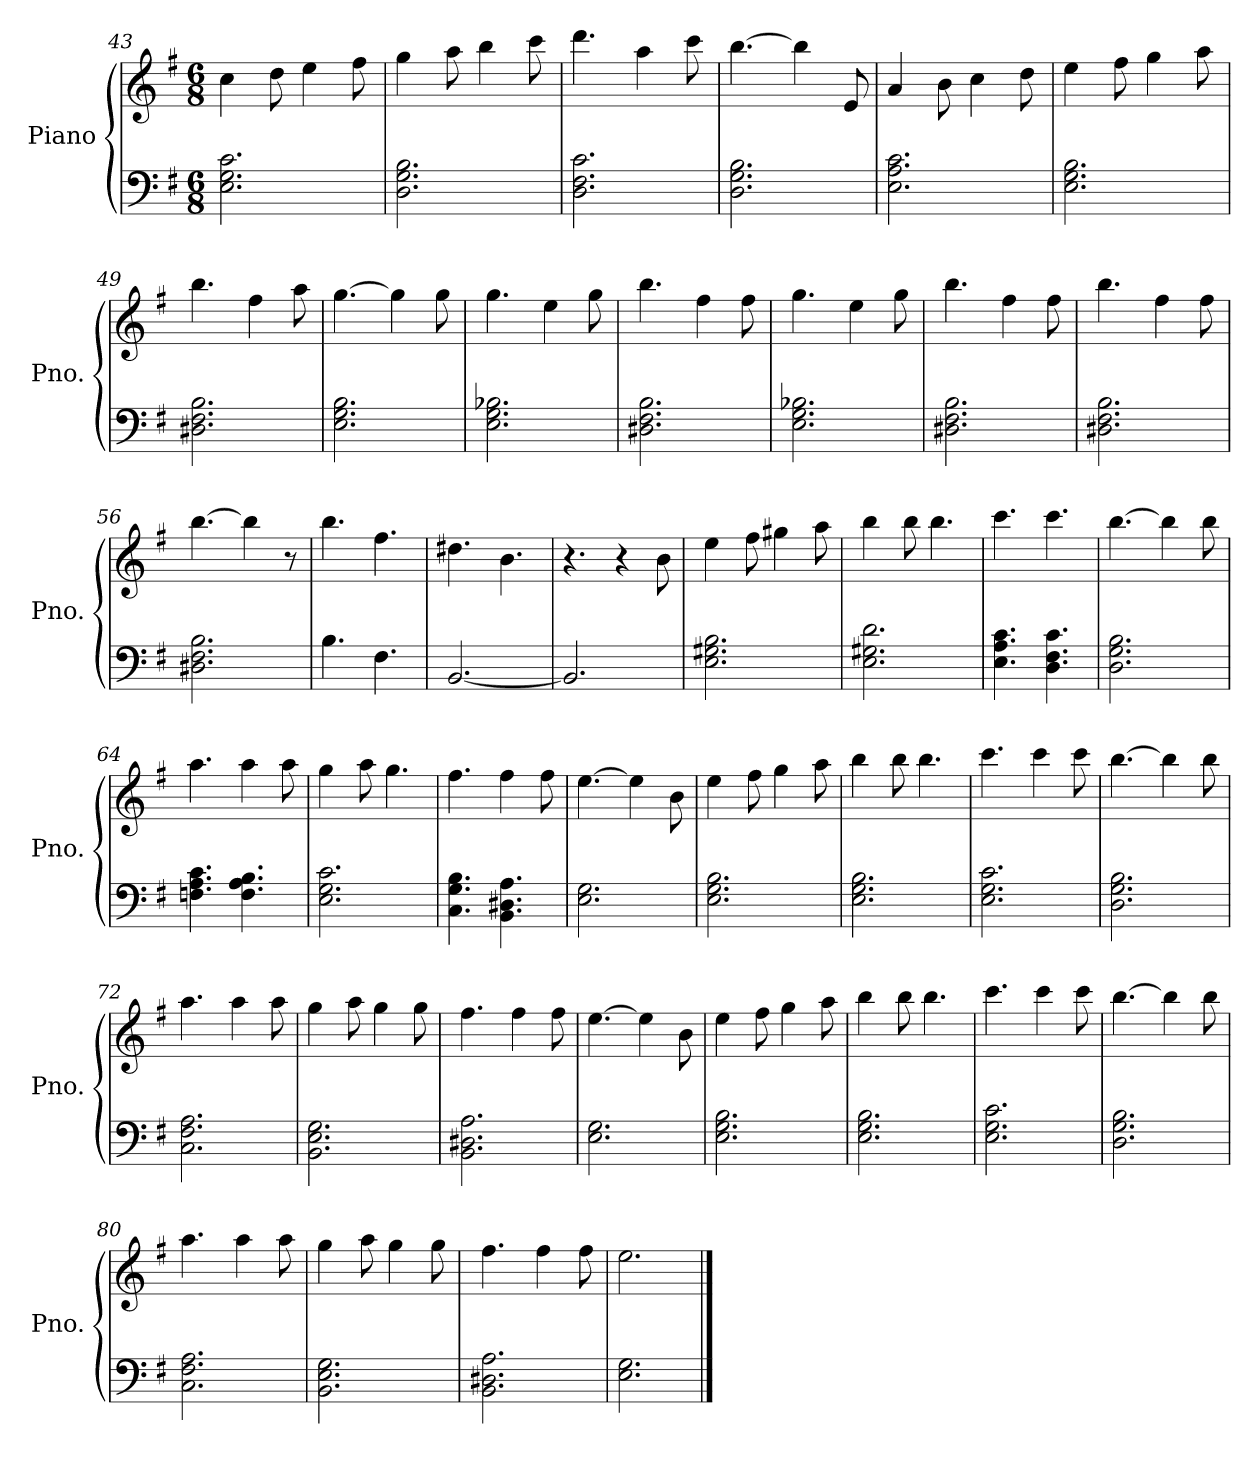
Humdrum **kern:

**kern	**kern
*part1	*part1
*staff2	*staff1
*I"Piano	*
*I'Pno.	*
*clefF4	*clefG2
*k[f#]	*k[f#]
*M6/8	*M6/8
=43	=43
2.E\ 2.G\ 2.c\	4cc\
.	8dd\
.	4ee\
.	8ff#\
=44	=44
2.D\ 2.G\ 2.B\	4gg\
.	8aa\
.	4bb\
.	8ccc\
=45	=45
2.D\ 2.F#\ 2.c\	4.ddd\
.	4aa\
.	8ccc\
=46	=46
2.D\ 2.G\ 2.B\	[4.bb\
.	4bb\]
.	8e/
=47	=47
2.E\ 2.A\ 2.c\	4a/
.	8b\
.	4cc\
.	8dd\
=48	=48
2.E\ 2.G\ 2.B\	4ee\
.	8ff#\
.	4gg\
.	8aa\
=49	=49
2.D#X\ 2.F#\ 2.B\	4.bb\
.	4ff#\
.	8aa\
=50	=50
2.E\ 2.G\ 2.B\	[4.gg\
.	4gg\]
.	8gg\
=51	=51
2.E\ 2.G\ 2.B-X\	4.gg\
.	4ee\
.	8gg\
=52	=52
2.D#X\ 2.F#\ 2.B\	4.bb\
.	4ff#\
.	8ff#\
=53	=53
2.E\ 2.G\ 2.B-X\	4.gg\
.	4ee\
.	8gg\
=54	=54
2.D#X\ 2.F#\ 2.B\	4.bb\
.	4ff#\
.	8ff#\
=55	=55
2.D#X\ 2.F#\ 2.B\	4.bb\
.	4ff#\
.	8ff#\
=56	=56
2.D#X\ 2.F#\ 2.B\	[4.bb\
.	4bb\]
.	8r
=57	=57
4.B\	4.bb\
4.F#\	4.ff#\
=58	=58
[2.BB/	4.dd#X\
.	4.b\
=59	=59
2.BB/]	4.r
.	4r
.	8b\
=60	=60
2.E\ 2.G#X\ 2.B\	4ee\
.	8ff#\
.	4gg#X\
.	8aa\
=61	=61
2.E\ 2.G#X\ 2.d\	4bb\
.	8bb\
.	4.bb\
=62	=62
4.E\ 4.A\ 4.c\	4.ccc\
4.D\ 4.F#\ 4.c\	4.ccc\
=63	=63
2.D\ 2.G\ 2.B\	[4.bb\
.	4bb\]
.	8bb\
=64	=64
4.Fn\ 4.A\ 4.c\	4.aa\
4.F\ 4.A\ 4.B\	4aa\
.	8aa\
=65	=65
2.E\ 2.G\ 2.c\	4gg\
.	8aa\
.	4.gg\
=66	=66
4.C\ 4.G\ 4.B\	4.ff#\
4.BB\ 4.D#X\ 4.A\	4ff#\
.	8ff#\
=67	=67
2.E\ 2.G\	[4.ee\
.	4ee\]
.	8b\
=68	=68
2.E\ 2.G\ 2.B\	4ee\
.	8ff#\
.	4gg\
.	8aa\
=69	=69
2.E\ 2.G\ 2.B\	4bb\
.	8bb\
.	4.bb\
=70	=70
2.E\ 2.G\ 2.c\	4.ccc\
.	4ccc\
.	8ccc\
=71	=71
2.D\ 2.G\ 2.B\	[4.bb\
.	4bb\]
.	8bb\
=72	=72
2.C\ 2.F#\ 2.A\	4.aa\
.	4aa\
.	8aa\
=73	=73
2.BB\ 2.E\ 2.G\	4gg\
.	8aa\
.	4gg\
.	8gg\
=74	=74
2.BB\ 2.D#X\ 2.A\	4.ff#\
.	4ff#\
.	8ff#\
=75	=75
2.E\ 2.G\	[4.ee\
.	4ee\]
.	8b\
=76	=76
2.E\ 2.G\ 2.B\	4ee\
.	8ff#\
.	4gg\
.	8aa\
=77	=77
2.E\ 2.G\ 2.B\	4bb\
.	8bb\
.	4.bb\
=78	=78
2.E\ 2.G\ 2.c\	4.ccc\
.	4ccc\
.	8ccc\
=79	=79
2.D\ 2.G\ 2.B\	[4.bb\
.	4bb\]
.	8bb\
=80	=80
2.C\ 2.F#\ 2.A\	4.aa\
.	4aa\
.	8aa\
=81	=81
2.BB\ 2.E\ 2.G\	4gg\
.	8aa\
.	4gg\
.	8gg\
=82	=82
2.BB\ 2.D#X\ 2.A\	4.ff#\
.	4ff#\
.	8ff#\
=83	=83
2.E\ 2.G\	2.ee\
==	==
*-	*-
